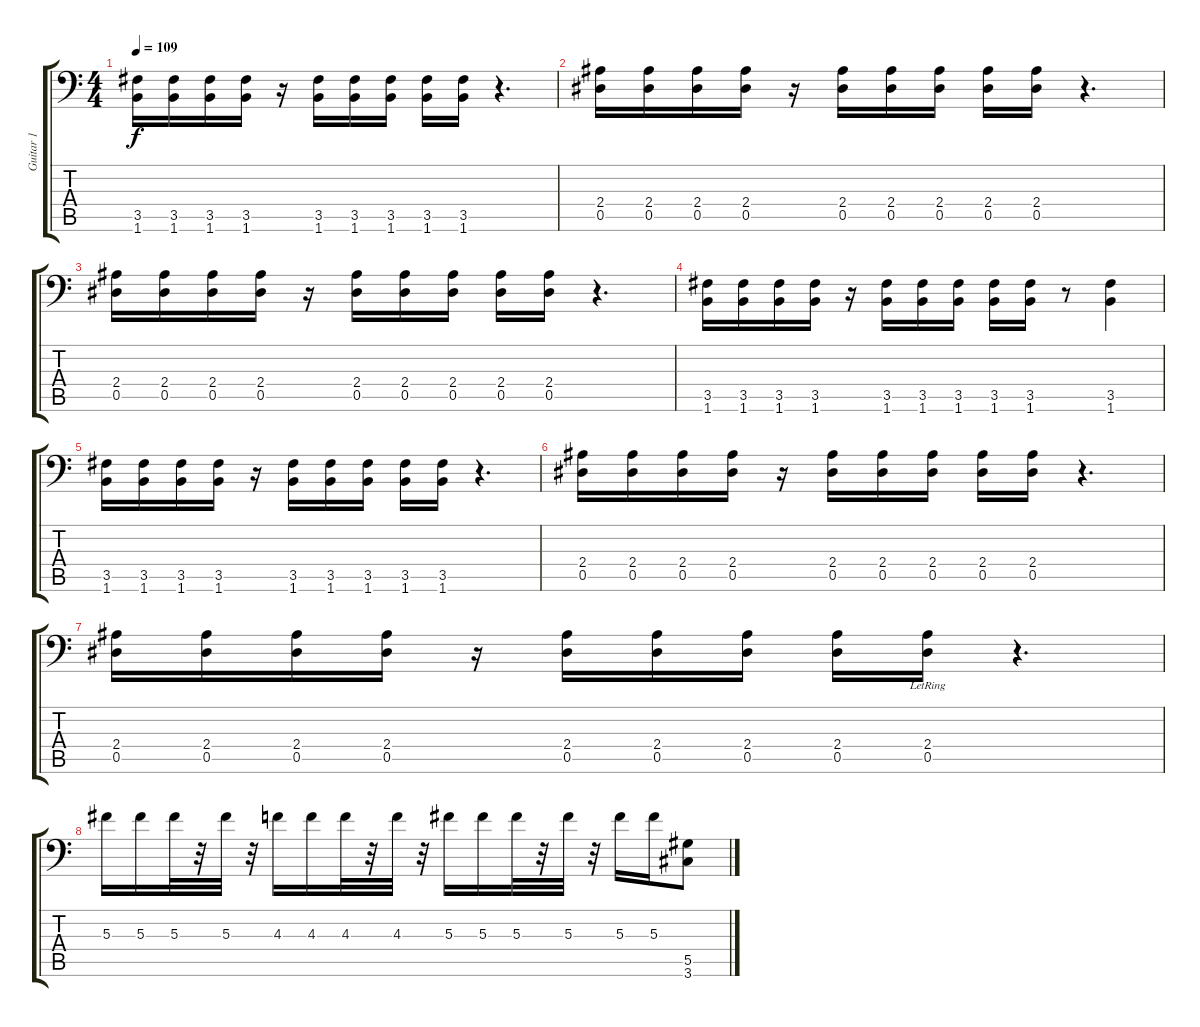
\track ("Guitar 1" "Guitar 1") {instrument distortionguitar}
\staff {score tabs}
\tuning (Bb3 F3 Db3 Ab2 Eb2 Bb1) {hide}
\ts (4 4)
\tempo 109
\clef f4
\ks c
(3.5 1.6).16{dy f} (3.5 1.6).16 (3.5 1.6).16 (3.5 1.6).16 r.16 (3.5 1.6).16 (3.5 1.6).16 (3.5 1.6).16 (3.5 1.6).16 (3.5 1.6).16 r.4{d} |
(2.4 0.5).16 (2.4 0.5).16 (2.4 0.5).16 (2.4 0.5).16 r.16 (2.4 0.5).16 (2.4 0.5).16 (2.4 0.5).16 (2.4 0.5).16 (2.4 0.5).16 r.4{d} |
(2.4 0.5).16 (2.4 0.5).16 (2.4 0.5).16 (2.4 0.5).16 r.16 (2.4 0.5).16 (2.4 0.5).16 (2.4 0.5).16 (2.4 0.5).16 (2.4 0.5).16 r.4{d} |
(3.5 1.6).16 (3.5 1.6).16 (3.5 1.6).16 (3.5 1.6).16 r.16 (3.5 1.6).16 (3.5 1.6).16 (3.5 1.6).16 (3.5 1.6).16 (3.5 1.6).16 r.8 (3.5 1.6).4 |
(3.5 1.6).16 (3.5 1.6).16 (3.5 1.6).16 (3.5 1.6).16 r.16 (3.5 1.6).16 (3.5 1.6).16 (3.5 1.6).16 (3.5 1.6).16 (3.5 1.6).16 r.4{d} |
(2.4 0.5).16 (2.4 0.5).16 (2.4 0.5).16 (2.4 0.5).16 r.16 (2.4 0.5).16 (2.4 0.5).16 (2.4 0.5).16 (2.4 0.5).16 (2.4 0.5).16 r.4{d} |
(2.4 0.5).16 (2.4 0.5).16 (2.4 0.5).16 (2.4 0.5).16 r.16 (2.4 0.5).16 (2.4 0.5).16 (2.4 0.5).16 (2.4 0.5).16 (2.4{lr} 0.5).16 r.4{d} |
5.3.16 5.3.16 5.3.32 r.32 5.3.32 r.32 4.3.16 4.3.16 4.3.32 r.32 4.3.32 r.32 5.3.16 5.3.16 5.3.32 r.32 5.3.32 r.32 5.3.16 5.3.16 (5.5 3.6).8
